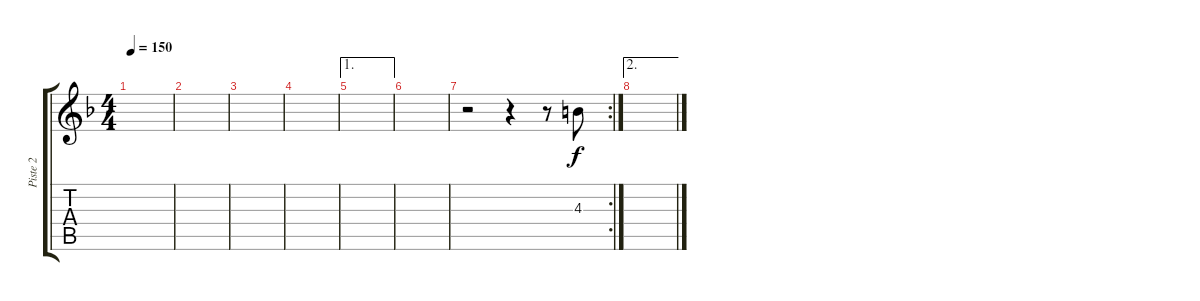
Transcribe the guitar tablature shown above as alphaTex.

\track ("Piste 2" "Piste 2") {instrument overdrivenguitar}
\staff {score tabs}
\tuning (E4 B3 G3 D3 A2 E2) {hide}
\ts (4 4)
\tempo 150
\clef g2
\ks f
|
|
|
|
\ae 1
|
|
\rc 2
r.2 r.4 r.8 4.3.8 |
\ae 2
